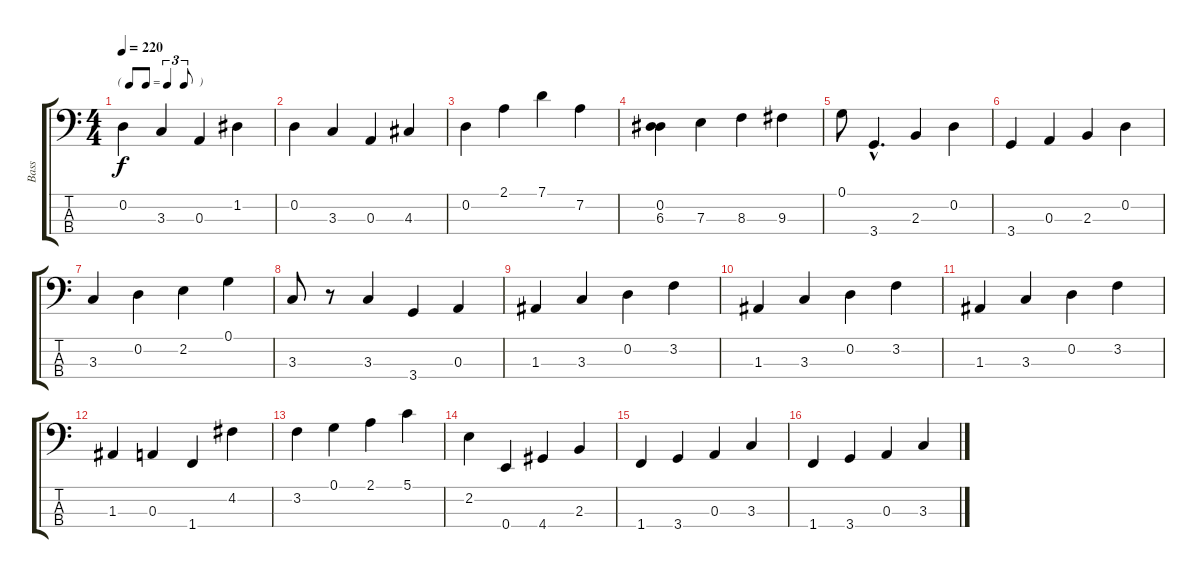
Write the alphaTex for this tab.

\track ("Bass" "Bass") {instrument acousticbass}
\staff {score tabs}
\tuning (G2 D2 A1 E1) {hide}
\ts (4 4)
\tf triplet8th
\tempo 220
\clef f4
\ks c
0.2.4{dy f} 3.3.4 0.3.4 1.2.4 |
0.2.4 3.3.4 0.3.4 4.3.4 |
0.2.4 2.1.4 7.1.4 7.2.4 |
(0.2 6.3).4 7.3.4 8.3.4 9.3.4 |
0.1.8 3.4{hac}.4{d} 2.3.4 0.2.4 |
3.4.4 0.3.4 2.3.4 0.2.4 |
3.3.4 0.2.4 2.2.4 0.1.4 |
3.3.8 r.8 3.3.4 3.4.4 0.3.4 |
1.3.4 3.3.4 0.2.4 3.2.4 |
1.3.4 3.3.4 0.2.4 3.2.4 |
1.3.4 3.3.4 0.2.4 3.2.4 |
1.3.4 0.3.4 1.4.4 4.2.4 |
3.2.4 0.1.4 2.1.4 5.1.4 |
2.2.4 0.4.4 4.4.4 2.3.4 |
1.4.4 3.4.4 0.3.4 3.3.4 |
1.4.4 3.4.4 0.3.4 3.3.4
